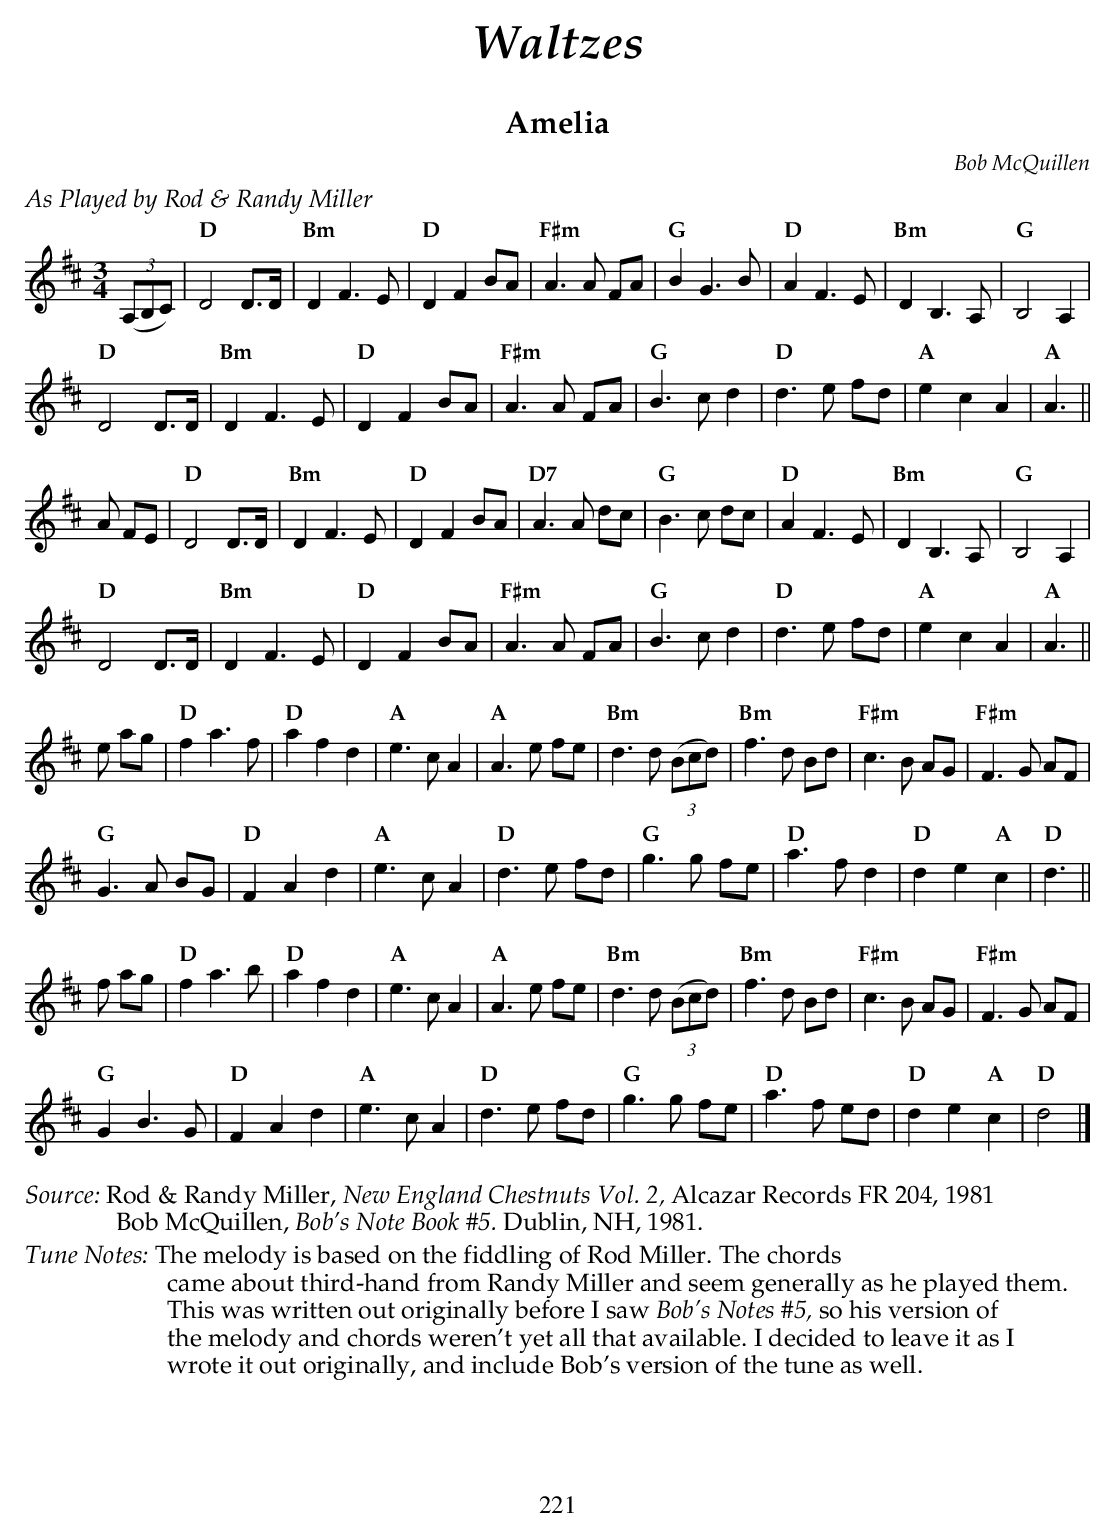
X:1
T:Amelia
C:Bob McQuillen
M:3/4
L:1/8
K:D
%%text $2As Played by Rod & Randy Miller$0
((3A,B,C) |\
"D"  D4D>D  | "Bm" D2F3E  | "D"  D2F2BA   | "F#m" A3A FA |\
"G"  B2G3B  | "D"  A2F3E  | "Bm" D2B,3A,  | "G"   B,4A,2 |
"D"  D4D>D  | "Bm" D2F3E  | "D"  D2F2BA   | "F#m" A3A FA |\
"G"  B3cd2  | "D"  d3e fd | "A"  e2c2A2   | "A"   A3 ||
A FE |\
"D"  D4 D>D | "Bm" D2F3E  | "D"  D2F2 BA  | "D7"  A3A dc |\
"G"  B3c dc | "D"  A2F3E  | "Bm" D2 B,3A, | "G"   B,4A,2 |
"D"  D4 D>D | "Bm" D2F3E  | "D"  D2F2BA   | "F#m" A3A FA |\
"G"  B3cd2  | "D"  d3e fd | "A"  e2c2A2   | "A"   A3 ||
e ag |\
"D"  f2a3f  | "D"  a2f2d2 | "A"  e3cA2    | "A"   A3e fe |\
"Bm" d3d ((3Bcd) | "Bm" f3d Bd | "F#m" c3B AG | "F#m" F3G AF |
"G"  G3A BG | "D"  F2A2d2 | "A"  e3c A2   | "D"   d3e fd |\
"G"  g3g fe | "D"  a3fd2  | "D"  d2e2 "A" c2  | "D" d3 ||
f ag |\
"D"  f2 a3b | "D"  a2f2d2 | "A"  e3cA2    | "A"   A3e fe |\
"Bm" d3d ((3Bcd) | "Bm" f3d Bd | "F#m" c3B AG | "F#m" F3G AF |
"G"  G2B3G  | "D"  F2A2d2 | "A"  e3cA2 | "D" d3e fd |\
"G"  g3g fe | "D"  a3f ed | "D"  d2e2 "A" c2  | "D" d4 |]
